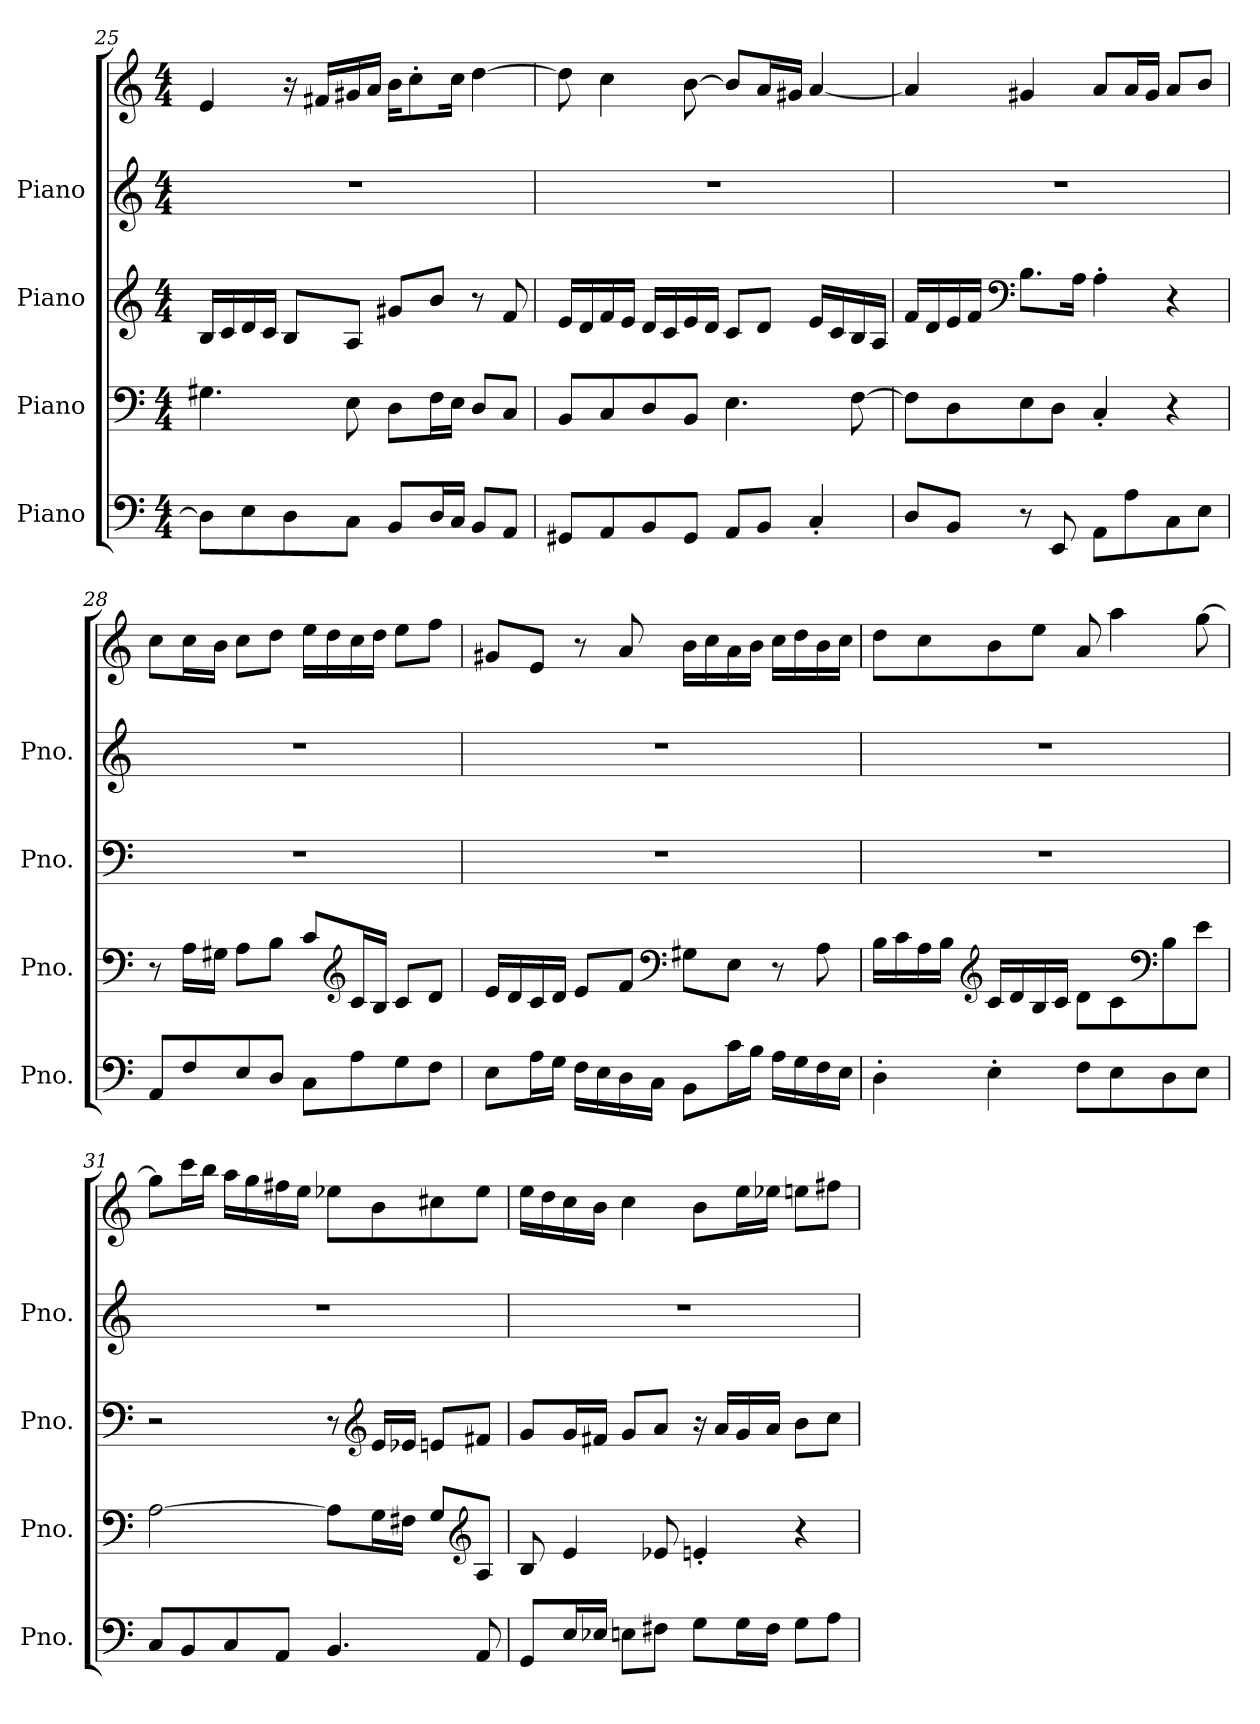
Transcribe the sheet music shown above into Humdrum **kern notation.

**kern	**kern	**kern	**kern	**kern
*part4	*part3	*part2	*part1	*part1
*staff5	*staff4	*staff3	*staff2	*staff1
*I"Piano	*I"Piano	*I"Piano	*I"Piano	*
*I'Pno.	*I'Pno.	*I'Pno.	*I'Pno.	*
!!LO:PB:g=z
*clefF4	*clefF4	*clefG2	*clefG2	*clefG2
*k[]	*k[]	*k[]	*k[]	*k[]
*M4/4	*M4/4	*M4/4	*M4/4	*M4/4
=25	=25	=25	=25	=25
8D\L]	4.G#X\	16B/LL	1r	4e/
.	.	16c/	.	.
8E\	.	16d/	.	.
.	.	16c/JJ	.	.
8D\	.	8B/L	.	16r
.	.	.	.	16f#X/LL
8C\J	8E\	8A/J	.	16g#X/
.	.	.	.	16a/JJ
8BB/L	8D\L	8g#X/L	.	16b\KL
.	.	.	.	8cc'\
16D/L	16F\L	8b/J	.	.
16C/JJ	16E\JJ	.	.	16cc\Jk
8BB/L	8D/L	8r	.	[4dd\
8AA/J	8C/J	8f/	.	.
=26	=26	=26	=26	=26
8GG#X/L	8BB/L	16e/LL	1r	8dd\]
.	.	16d/	.	.
8AA/	8C/	16f/	.	4cc\
.	.	16e/JJ	.	.
8BB/	8D/	16d/LL	.	.
.	.	16c/	.	.
8GG#/J	8BB/J	16e/	.	[8b\
.	.	16d/JJ	.	.
8AA/L	4.E\	8c/L	.	8b/L]
8BB/J	.	8d/J	.	16a/L
.	.	.	.	16g#X/JJ
4C'/	.	16e/LL	.	[4a/
.	.	16c/	.	.
.	[8F\	16B/	.	.
.	.	16A/JJ	.	.
!!LO:LB:g=z
=27	=27	=27	=27	=27
8D/L	8F\L]	16f/LL	1r	4a/]
.	.	16d/	.	.
8BB/J	8D\	16e/	.	.
.	.	16f/JJ	.	.
*	*	*clefF4	*	*
8r	8E\	8.B\L	.	4g#X/
8EE/	8D\J	.	.	.
.	.	16A\Jk	.	.
8AA\L	4C'/	4A'\	.	8a/L
8A\	.	.	.	16a/L
.	.	.	.	16g#/JJ
8C\	4r	4r	.	8a/L
8E\J	.	.	.	8b/J
=28	=28	=28	=28	=28
8AA/L	8r	1r	1r	8cc\L
8F/	16A\LL	.	.	16cc\L
.	16G#X\JJ	.	.	16b\JJ
8E/	8A\L	.	.	8cc\L
8D/J	8B\J	.	.	8dd\J
8C\L	8c/L	.	.	16ee\LL
.	.	.	.	16dd\
*	*clefG2	*	*	*
8A\	16c/L	.	.	16cc\
.	16B/JJ	.	.	16dd\JJ
8G\	8c/L	.	.	8ee\L
8F\J	8d/J	.	.	8ff\J
!!LO:PB:g=z
=29	=29	=29	=29	=29
8E\L	16e/LL	1r	1r	8g#X/L
.	16d/	.	.	.
16A\L	16c/	.	.	8e/J
16G\JJ	16d/JJ	.	.	.
16F\LL	8e/L	.	.	8r
16E\	.	.	.	.
16D\	8f/J	.	.	8a/
16C\JJ	.	.	.	.
*	*clefF4	*	*	*
8BB\L	8G#X\L	.	.	16b\LL
.	.	.	.	16cc\
16c\L	8E\J	.	.	16a\
16B\JJ	.	.	.	16b\JJ
16A\LL	8r	.	.	16cc\LL
16G\	.	.	.	16dd\
16F\	8A\	.	.	16b\
16E\JJ	.	.	.	16cc\JJ
=30	=30	=30	=30	=30
4D'\	16B\LL	1r	1r	8dd\L
.	16c\	.	.	.
.	16A\	.	.	8cc\
.	16B\JJ	.	.	.
*	*clefG2	*	*	*
4E'\	16c/LL	.	.	8b\
.	16d/	.	.	.
.	16B/	.	.	8ee\J
.	16c/JJ	.	.	.
8F\L	8d\L	.	.	8a/
8E\	8c\	.	.	4aa\
*	*clefF4	*	*	*
8D\	8B\	.	.	.
8E\J	8e\J	.	.	[8gg\
!!LO:LB:g=z
=31	=31	=31	=31	=31
8C/L	[2A\	2r	1r	8gg\L]
8BB/	.	.	.	16ccc\L
.	.	.	.	16bb\JJ
8C/	.	.	.	16aa\LL
.	.	.	.	16gg\
8AA/J	.	.	.	16ff#X\
.	.	.	.	16ee\JJ
4.BB/	8A\L]	8r	.	8ee-X\L
*	*	*clefG2	*	*
.	16G\L	16e/LL	.	8b\
.	16F#X\JJ	16e-X/JJ	.	.
.	8G/L	8en/L	.	8cc#X\
*	*clefG2	*	*	*
8AA/	8A/J	8f#X/J	.	8ee-\J
=32	=32	=32	=32	=32
8GG/L	8B/	8g/L	1r	16ee\LL
.	.	.	.	16dd\
16E/L	4e/	16g/L	.	16cc\
16E-X/JJ	.	16f#X/JJ	.	16b\JJ
8En\L	.	8g/L	.	4cc\
8F#X\J	8e-X/	8a/J	.	.
8G\L	4en'/	16r	.	8b\L
.	.	16a/LL	.	.
16G\L	.	16g/	.	16ee\L
16F#\JJ	.	16a/JJ	.	16ee-X\JJ
8G\L	4r	8b\L	.	8een\L
8A\J	.	8cc\J	.	8ff#X\J
=	=	=	=	=
*-	*-	*-	*-	*-
